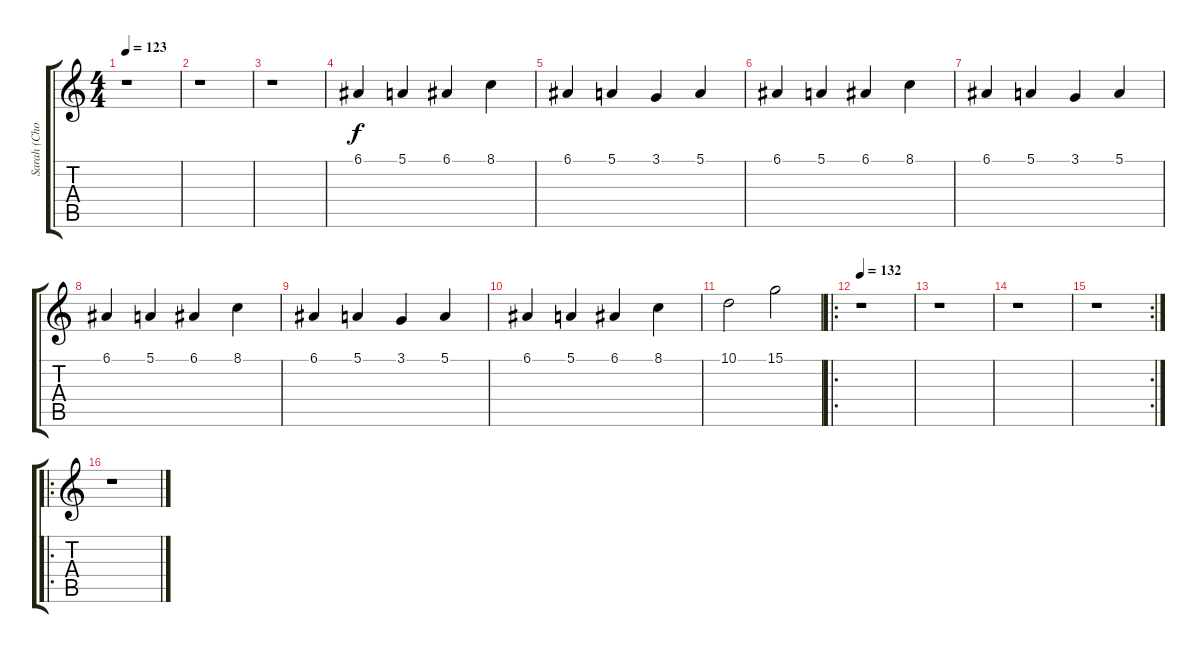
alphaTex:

\track ("Sarah (Choir)" "Sarah (Cho") {instrument pad4choir}
\staff {score tabs}
\tuning (E4 B3 G3 D3 A2 D2) {hide}
\ts (4 4)
\tempo 123
\clef g2
\ks c
r.1{dy mp} |
r.1 |
r.1 |
6.1.4{dy f} 5.1.4 6.1.4 8.1.4 |
6.1.4 5.1.4 3.1.4 5.1.4 |
6.1.4 5.1.4 6.1.4 8.1.4 |
6.1.4 5.1.4 3.1.4 5.1.4 |
6.1.4 5.1.4 6.1.4 8.1.4 |
6.1.4 5.1.4 3.1.4 5.1.4 |
6.1.4 5.1.4 6.1.4 8.1.4 |
10.1.2 15.1.2 |
\ro
\tempo 132
r.1 |
r.1 |
r.1 |
\rc 2
r.1 |
\ro
r.1
